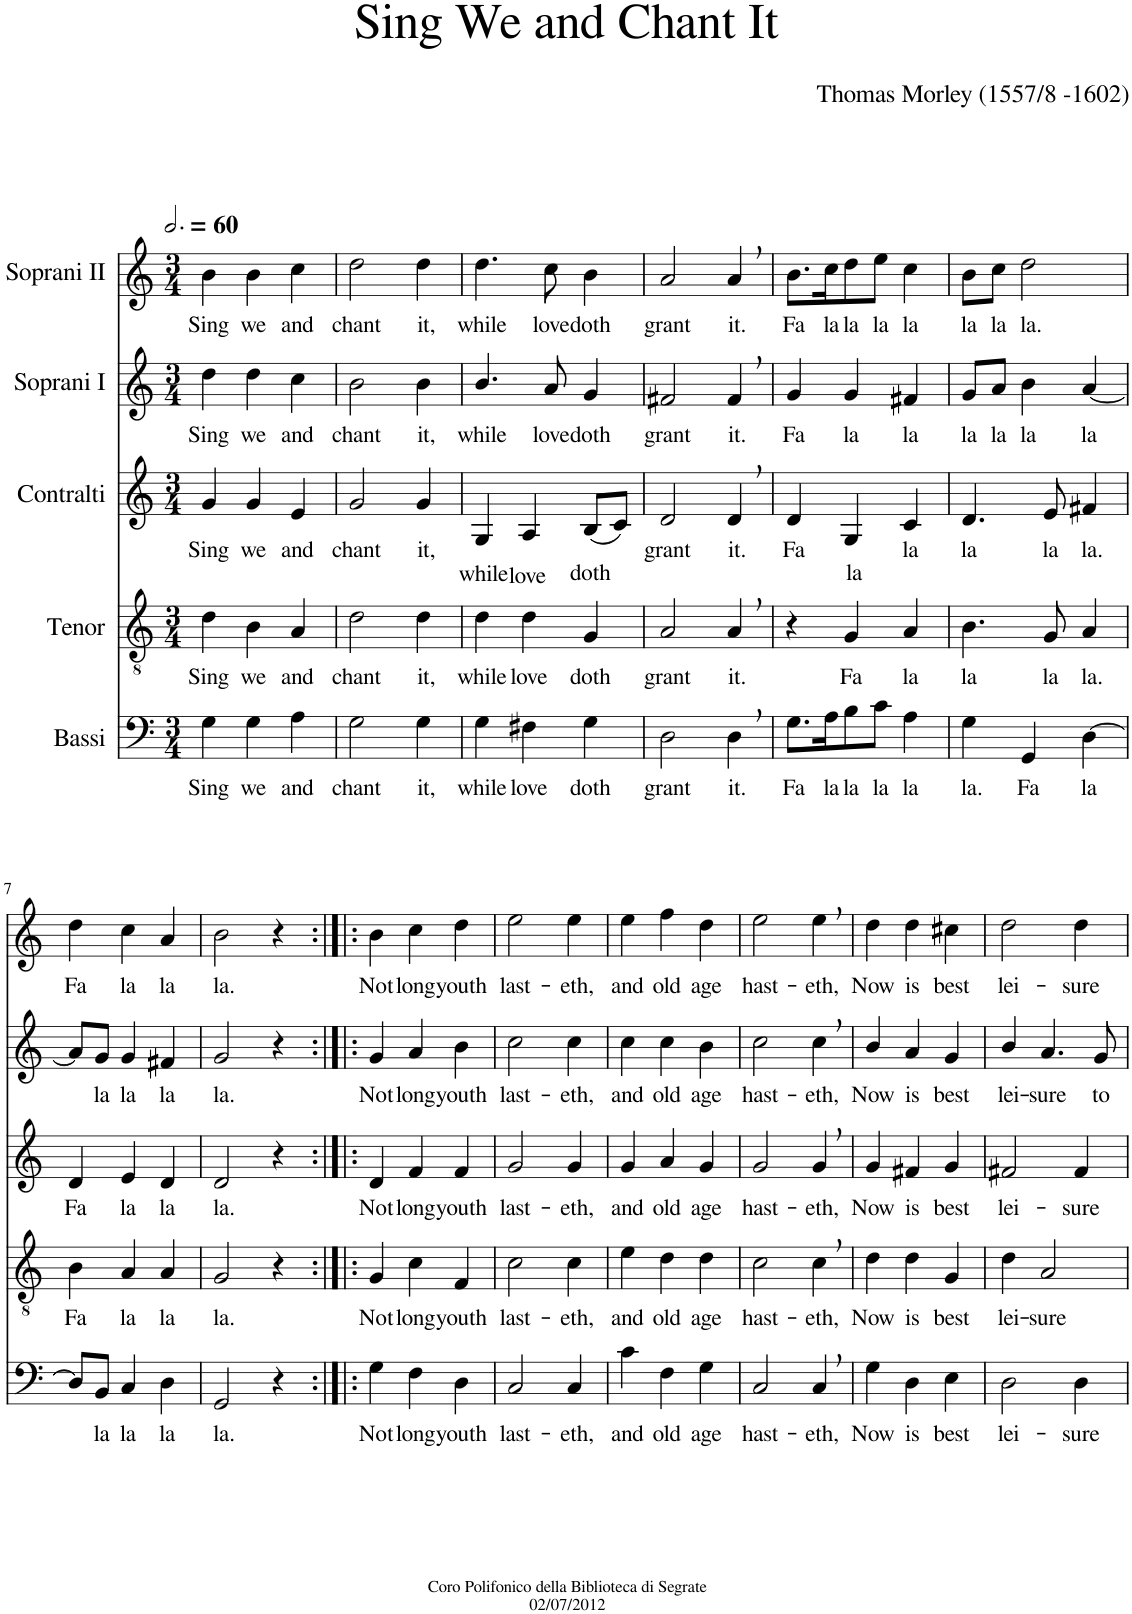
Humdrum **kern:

**kern	**text	**kern	**text	**kern	**text	**kern	**text	**kern	**text
*part5	*part5	*part4	*part4	*part3	*part3	*part2	*part2	*part1	*part1
*staff5	*staff5	*staff4	*staff4	*staff3	*staff3	*staff2	*staff2	*staff1	*staff1
*I"Bassi	*	*I"Tenor	*	*I"Contralti	*	*I"Soprani I	*	*I"Soprani II	*
*clefF4	*	*clefGv2	*	*clefG2	*	*clefG2	*	*clefG2	*
*	*	*	*	*	*	*Trd1c2	*	*Trd1c2	*
*k[]	*	*k[]	*	*k[]	*	*k[]	*	*k[]	*
*M3/4	*	*M3/4	*	*M3/4	*	*M3/4	*	*M3/4	*
*MM180	*	*MM180	*	*MM180	*	*MM180	*	*MM180	*
=1	=1	=1	=1	=1	=1	=1	=1	=1	=1
!	!LO:LY:b	!	!LO:LY:b	!	!LO:LY:b	!	!LO:LY:b	!	!LO:LY:b
4G\	Sing	4d\	Sing	4g/	Sing	4dd\	Sing	4b\	Sing
!	!LO:LY:b	!	!LO:LY:b	!	!LO:LY:b	!	!LO:LY:b	!	!LO:LY:b
4G\	we	4B\	we	4g/	we	4dd\	we	4b\	we
!	!LO:LY:b	!	!LO:LY:b	!	!LO:LY:b	!	!LO:LY:b	!	!LO:LY:b
4A\	and	4A/	and	4e/	and	4cc\	and	4cc\	and
=2	=2	=2	=2	=2	=2	=2	=2	=2	=2
!	!LO:LY:b	!	!LO:LY:b	!	!LO:LY:b	!	!LO:LY:b	!	!LO:LY:b
2G\	chant	2d\	chant	2g/	chant	2b\	chant	2dd\	chant
!	!LO:LY:b	!	!LO:LY:b	!	!LO:LY:b	!	!LO:LY:b	!	!LO:LY:b
4G\	it,	4d\	it,	4g/	it,	4b\	it,	4dd\	it,
=3	=3	=3	=3	=3	=3	=3	=3	=3	=3
!	!LO:LY:b	!	!LO:LY:b	!	!LO:LY:b	!	!LO:LY:b	!	!LO:LY:b
4G\	while	4d\	while	4G/	while	4.b/	while	4.dd\	while
!	!LO:LY:b	!	!LO:LY:b	!	!LO:LY:b	!	!	!	!
4F#X\	love	4d\	love	4A/	love	.	.	.	.
!	!	!	!	!	!	!	!LO:LY:b	!	!LO:LY:b
.	.	.	.	.	.	8a/	love	8cc\	love
!	!LO:LY:b	!	!LO:LY:b	!	!LO:LY:b	!	!LO:LY:b	!	!LO:LY:b
4G\	doth	4G/	doth	(8B/L	doth	4g/	doth	4b\	doth
.	.	.	.	8c/J)	.	.	.	.	.
=4	=4	=4	=4	=4	=4	=4	=4	=4	=4
!	!LO:LY:b	!	!LO:LY:b	!	!LO:LY:b	!	!LO:LY:b	!	!LO:LY:b
2D\	grant	2A/	grant	2d/	grant	2f#X/	grant	2a/	grant
!	!LO:LY:b	!	!LO:LY:b	!	!LO:LY:b	!	!LO:LY:b	!	!LO:LY:b
4D,\	it.	4A,/	it.	4d,/	it.	4f#,/	it.	4a,/	it.
=5	=5	=5	=5	=5	=5	=5	=5	=5	=5
!	!LO:LY:b	!	!	!	!LO:LY:b	!	!LO:LY:b	!	!LO:LY:b
8.G\L	Fa	4r	.	4d/	Fa	4g/	Fa	8.b\L	Fa
!	!LO:LY:b	!	!	!	!	!	!	!	!LO:LY:b
16A\K	la	.	.	.	.	.	.	16cc\K	la
!	!LO:LY:b	!	!LO:LY:b	!	!LO:LY:b	!	!LO:LY:b	!	!LO:LY:b
8B\	la	4G/	Fa	4G/	la	4g/	la	8dd\	la
!	!LO:LY:b	!	!	!	!	!	!	!	!LO:LY:b
8c\J	la	.	.	.	.	.	.	8ee\J	la
!	!LO:LY:b	!	!LO:LY:b	!	!LO:LY:b	!	!LO:LY:b	!	!LO:LY:b
4A\	la	4A/	la	4c/	la	4f#X/	la	4cc\	la
=6	=6	=6	=6	=6	=6	=6	=6	=6	=6
!	!LO:LY:b	!	!LO:LY:b	!	!LO:LY:b	!	!LO:LY:b	!	!LO:LY:b
4G\	la.	4.B\	la	4.d/	la	8g/L	la	8b\L	la
!	!	!	!	!	!	!	!LO:LY:b	!	!LO:LY:b
.	.	.	.	.	.	8a/J	la	8cc\J	la
!	!LO:LY:b	!	!	!	!	!	!LO:LY:b	!	!LO:LY:b
4GG/	Fa	.	.	.	.	4b\	la	2dd\	la.
!	!	!	!LO:LY:b	!	!LO:LY:b	!	!	!	!
.	.	8G/	la	8e/	la	.	.	.	.
!	!LO:LY:b	!	!LO:LY:b	!	!LO:LY:b	!	!LO:LY:b	!	!
[4D\	la	4A/	la.	4f#X/	la.	[4a/	la	.	.
!!LO:LB:g=z
=7	=7	=7	=7	=7	=7	=7	=7	=7	=7
!	!	!	!LO:LY:b	!	!LO:LY:b	!	!	!	!LO:LY:b
8D/L]	.	4B\	Fa	4d/	Fa	8a/L]	.	4dd\	Fa
!	!LO:LY:b	!	!	!	!	!	!LO:LY:b	!	!
8BB/J	la	.	.	.	.	8g/J	la	.	.
!	!LO:LY:b	!	!LO:LY:b	!	!LO:LY:b	!	!LO:LY:b	!	!LO:LY:b
4C/	la	4A/	la	4e/	la	4g/	la	4cc\	la
!	!LO:LY:b	!	!LO:LY:b	!	!LO:LY:b	!	!LO:LY:b	!	!LO:LY:b
4D\	la	4A/	la	4d/	la	4f#X/	la	4a/	la
=8	=8	=8	=8	=8	=8	=8	=8	=8	=8
!	!LO:LY:b	!	!LO:LY:b	!	!LO:LY:b	!	!LO:LY:b	!	!LO:LY:b
2GG/	la.	2G/	la.	2d/	la.	2g/	la.	2b\	la.
4r	.	4r	.	4r	.	4r	.	4r	.
=9:|!|:	=9:|!|:	=9:|!|:	=9:|!|:	=9:|!|:	=9:|!|:	=9:|!|:	=9:|!|:	=9:|!|:	=9:|!|:
!	!LO:LY:b	!	!LO:LY:b	!	!LO:LY:b	!	!LO:LY:b	!	!LO:LY:b
4G\	Not	4G/	Not	4d/	Not	4g/	Not	4b\	Not
!	!LO:LY:b	!	!LO:LY:b	!	!LO:LY:b	!	!LO:LY:b	!	!LO:LY:b
4F\	long	4c\	long	4f/	long	4a/	long	4cc\	long
!	!LO:LY:b	!	!LO:LY:b	!	!LO:LY:b	!	!LO:LY:b	!	!LO:LY:b
4D\	youth	4F/	youth	4f/	youth	4b\	youth	4dd\	youth
=10	=10	=10	=10	=10	=10	=10	=10	=10	=10
!	!LO:LY:b	!	!LO:LY:b	!	!LO:LY:b	!	!LO:LY:b	!	!LO:LY:b
2C/	last-	2c\	last-	2g/	last-	2cc\	last-	2ee\	last-
!	!LO:LY:b	!	!LO:LY:b	!	!LO:LY:b	!	!LO:LY:b	!	!LO:LY:b
4C/	-eth,	4c\	-eth,	4g/	-eth,	4cc\	-eth,	4ee\	-eth,
=11	=11	=11	=11	=11	=11	=11	=11	=11	=11
!	!LO:LY:b	!	!LO:LY:b	!	!LO:LY:b	!	!LO:LY:b	!	!LO:LY:b
4c\	and	4e\	and	4g/	and	4cc\	and	4ee\	and
!	!LO:LY:b	!	!LO:LY:b	!	!LO:LY:b	!	!LO:LY:b	!	!LO:LY:b
4F\	old	4d\	old	4a/	old	4cc\	old	4ff\	old
!	!LO:LY:b	!	!LO:LY:b	!	!LO:LY:b	!	!LO:LY:b	!	!LO:LY:b
4G\	age	4d\	age	4g/	age	4b\	age	4dd\	age
=12	=12	=12	=12	=12	=12	=12	=12	=12	=12
!	!LO:LY:b	!	!LO:LY:b	!	!LO:LY:b	!	!LO:LY:b	!	!LO:LY:b
2C/	hast-	2c\	hast-	2g/	hast-	2cc\	hast-	2ee\	hast-
!	!LO:LY:b	!	!LO:LY:b	!	!LO:LY:b	!	!LO:LY:b	!	!LO:LY:b
4C,/	-eth,	4c,\	-eth,	4g,/	-eth,	4cc,\	-eth,	4ee,\	-eth,
=13	=13	=13	=13	=13	=13	=13	=13	=13	=13
!	!LO:LY:b	!	!LO:LY:b	!	!LO:LY:b	!	!LO:LY:b	!	!LO:LY:b
4G\	Now	4d\	Now	4g/	Now	4b/	Now	4dd\	Now
!	!LO:LY:b	!	!LO:LY:b	!	!LO:LY:b	!	!LO:LY:b	!	!LO:LY:b
4D\	is	4d\	is	4f#X/	is	4a/	is	4dd\	is
!	!LO:LY:b	!	!LO:LY:b	!	!LO:LY:b	!	!LO:LY:b	!	!LO:LY:b
4E\	best	4G/	best	4g/	best	4g/	best	4cc#X\	best
=14	=14	=14	=14	=14	=14	=14	=14	=14	=14
!	!LO:LY:b	!	!LO:LY:b	!	!LO:LY:b	!	!LO:LY:b	!	!LO:LY:b
2D\	lei-	4d\	lei-	2f#X/	lei-	4b/	lei-	2dd\	lei-
!	!	!	!LO:LY:b	!	!	!	!LO:LY:b	!	!
.	.	2A/	-sure	.	.	4.a/	-sure	.	.
!	!LO:LY:b	!	!	!	!LO:LY:b	!	!	!	!LO:LY:b
4D\	-sure	.	.	4f#/	-sure	.	.	4dd\	-sure
!	!	!	!	!	!	!	!LO:LY:b	!	!
.	.	.	.	.	.	8g/	to	.	.
=	=	=	=	=	=	=	=	=	=
*-	*-	*-	*-	*-	*-	*-	*-	*-	*-
